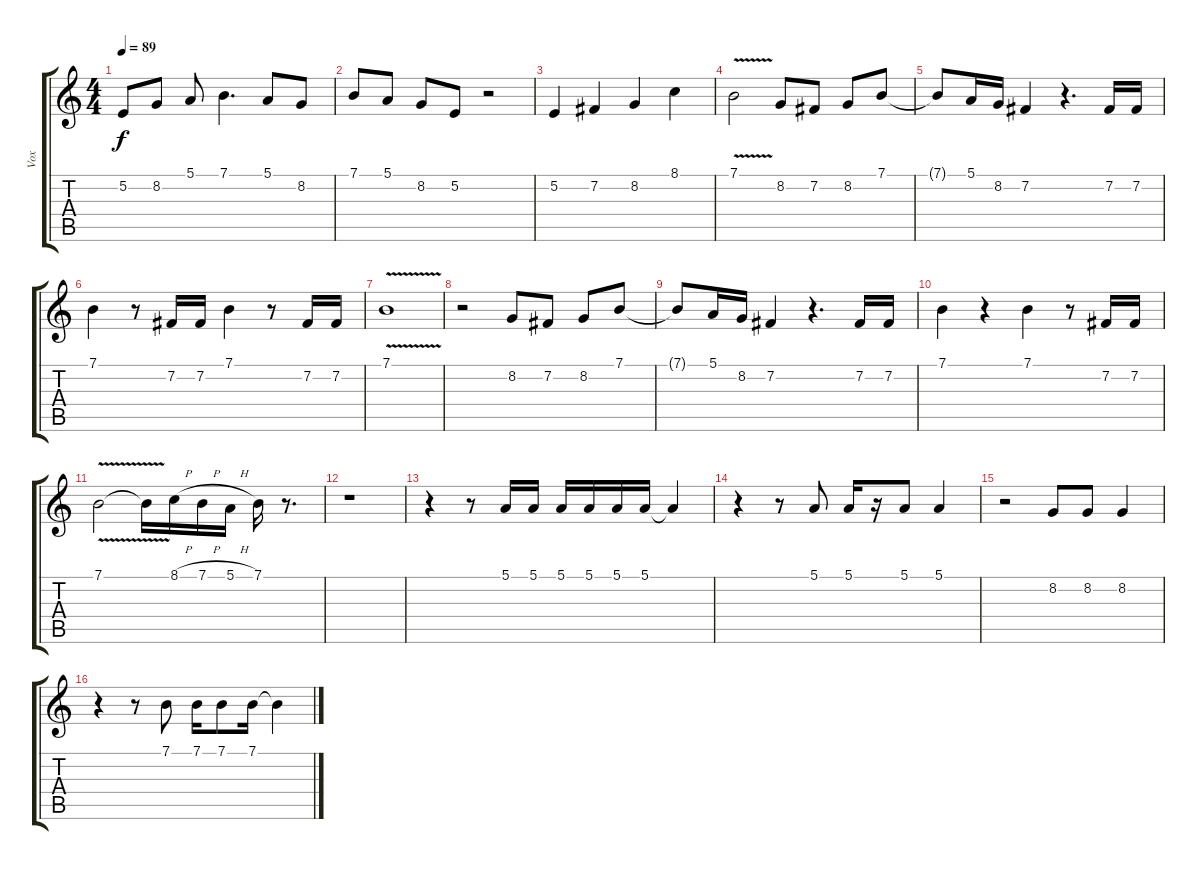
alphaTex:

\track ("Vox" "Vox") {instrument frenchhorn}
\staff {score tabs}
\tuning (E4 B3 G3 D3 A2 E2) {hide}
\ts (4 4)
\tempo 89
\clef g2
\ks c
5.2.8{dy f} 8.2.8 5.1.8 7.1.4{d} 5.1.8 8.2.8 |
7.1.8 5.1.8 8.2.8 5.2.8 r.2 |
5.2.4 7.2.4 8.2.4 8.1.4 |
7.1{v}.2 8.2.8 7.2.8 8.2.8 7.1.8 |
7.1{t}.8 5.1.16 8.2.16 7.2.4 r.4{d} 7.2.16 7.2.16 |
7.1.4 r.8 7.2.16 7.2.16 7.1.4 r.8 7.2.16 7.2.16 |
7.1{v}.1 |
r.2 8.2.8 7.2.8 8.2.8 7.1.8 |
7.1{t}.8 5.1.16 8.2.16 7.2.4 r.4{d} 7.2.16 7.2.16 |
7.1.4 r.4 7.1.4 r.8 7.2.16 7.2.16 |
7.1{v}.2 7.1{t}.16 8.1{h}.16 7.1{h}.16 5.1{h}.16 7.1.16 r.8{d} |
r.1 |
r.4 r.8 5.1.16 5.1.16 5.1.16 5.1.16 5.1.16 5.1.16 5.1{t}.4 |
r.4 r.8 5.1.8 5.1.16 r.16 5.1.8 5.1.4 |
r.2 8.2.8 8.2.8 8.2.4 |
r.4 r.8 7.1.8 7.1.16 7.1.8 7.1.16 7.1{t}.4
